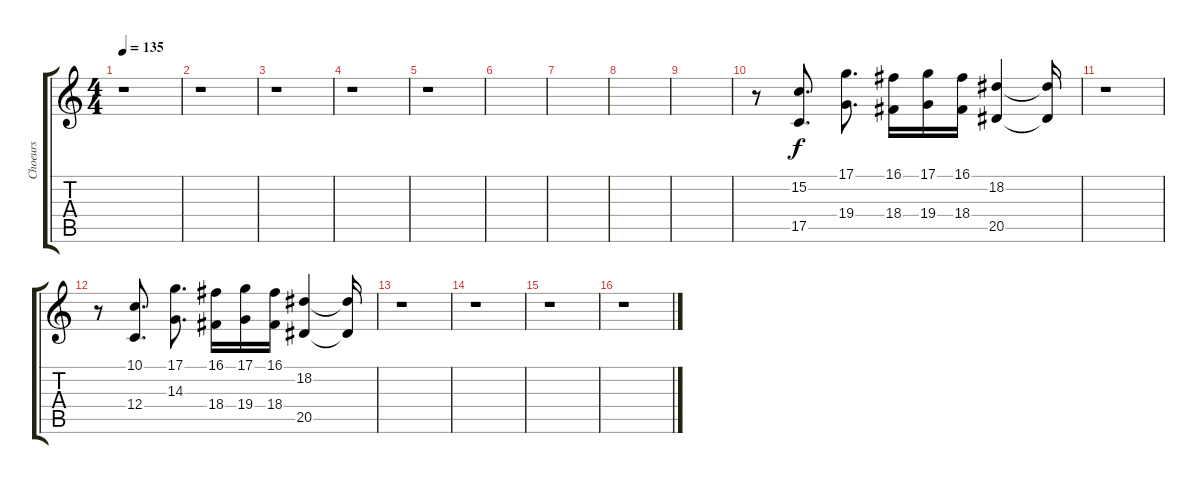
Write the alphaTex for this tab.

\track ("Choeurs" "Choeurs") {solo instrument choiraahs}
\staff {score tabs}
\tuning (D4 A3 F3 C3 G2 D2) {hide}
\ts (4 4)
\tempo 135
\clef g2
\ks c
r.1{dy f} |
r.1 |
r.1 |
r.1 |
r.1 |
|
|
|
|
r.8{volume 12 instrument lead2sawtooth} (15.2 17.5).8{d} (17.1 19.4).8{d} (16.1 18.4).16 (17.1 19.4).16 (16.1 18.4).16 (18.2 20.5).4 (18.2{t} 20.5{t}).16 |
r.1 |
r.8 (10.1 12.4).8{d volume 12 instrument lead2sawtooth} (17.1 14.3).8{d} (16.1 18.4).16 (17.1 19.4).16 (16.1 18.4).16 (18.2 20.5).4 (18.2{t} 20.5{t}).16 |
r.1{volume 13 instrument choiraahs} |
r.1 |
r.1 |
r.1
